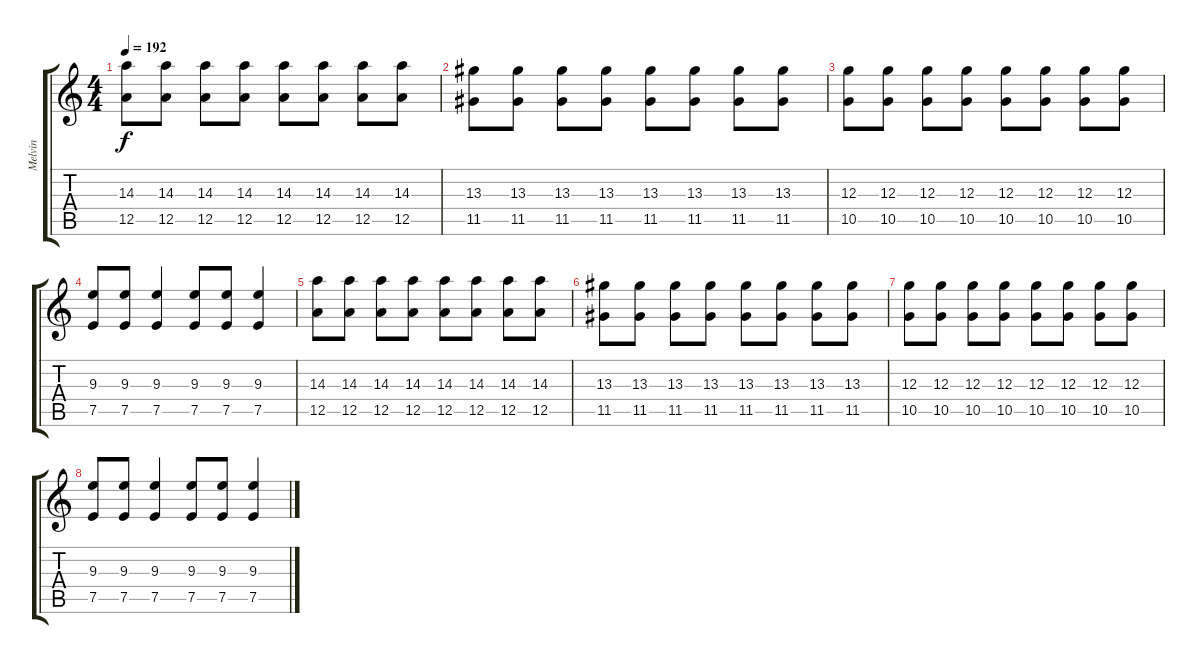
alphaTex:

\track ("Melvin" "Melvin") {instrument overdrivenguitar}
\staff {score tabs}
\tuning (E4 B3 G3 D3 A2 E2) {hide}
\ts (4 4)
\tempo 192
\clef g2
\ks c
(14.3 12.5).8{dy f volume 16} (14.3 12.5).8 (14.3 12.5).8 (14.3 12.5).8 (14.3 12.5).8 (14.3 12.5).8 (14.3 12.5).8 (14.3 12.5).8 |
(13.3 11.5).8 (13.3 11.5).8 (13.3 11.5).8 (13.3 11.5).8 (13.3 11.5).8 (13.3 11.5).8 (13.3 11.5).8 (13.3 11.5).8 |
(12.3 10.5).8 (12.3 10.5).8 (12.3 10.5).8 (12.3 10.5).8 (12.3 10.5).8 (12.3 10.5).8 (12.3 10.5).8 (12.3 10.5).8 |
(9.3 7.5).8 (9.3 7.5).8 (9.3 7.5).4 (9.3 7.5).8 (9.3 7.5).8 (9.3 7.5).4 |
(14.3 12.5).8{volume 16} (14.3 12.5).8 (14.3 12.5).8 (14.3 12.5).8 (14.3 12.5).8 (14.3 12.5).8 (14.3 12.5).8 (14.3 12.5).8 |
(13.3 11.5).8 (13.3 11.5).8 (13.3 11.5).8 (13.3 11.5).8 (13.3 11.5).8 (13.3 11.5).8 (13.3 11.5).8 (13.3 11.5).8 |
(12.3 10.5).8 (12.3 10.5).8 (12.3 10.5).8 (12.3 10.5).8 (12.3 10.5).8 (12.3 10.5).8 (12.3 10.5).8 (12.3 10.5).8 |
(9.3 7.5).8 (9.3 7.5).8 (9.3 7.5).4 (9.3 7.5).8 (9.3 7.5).8 (9.3 7.5).4
